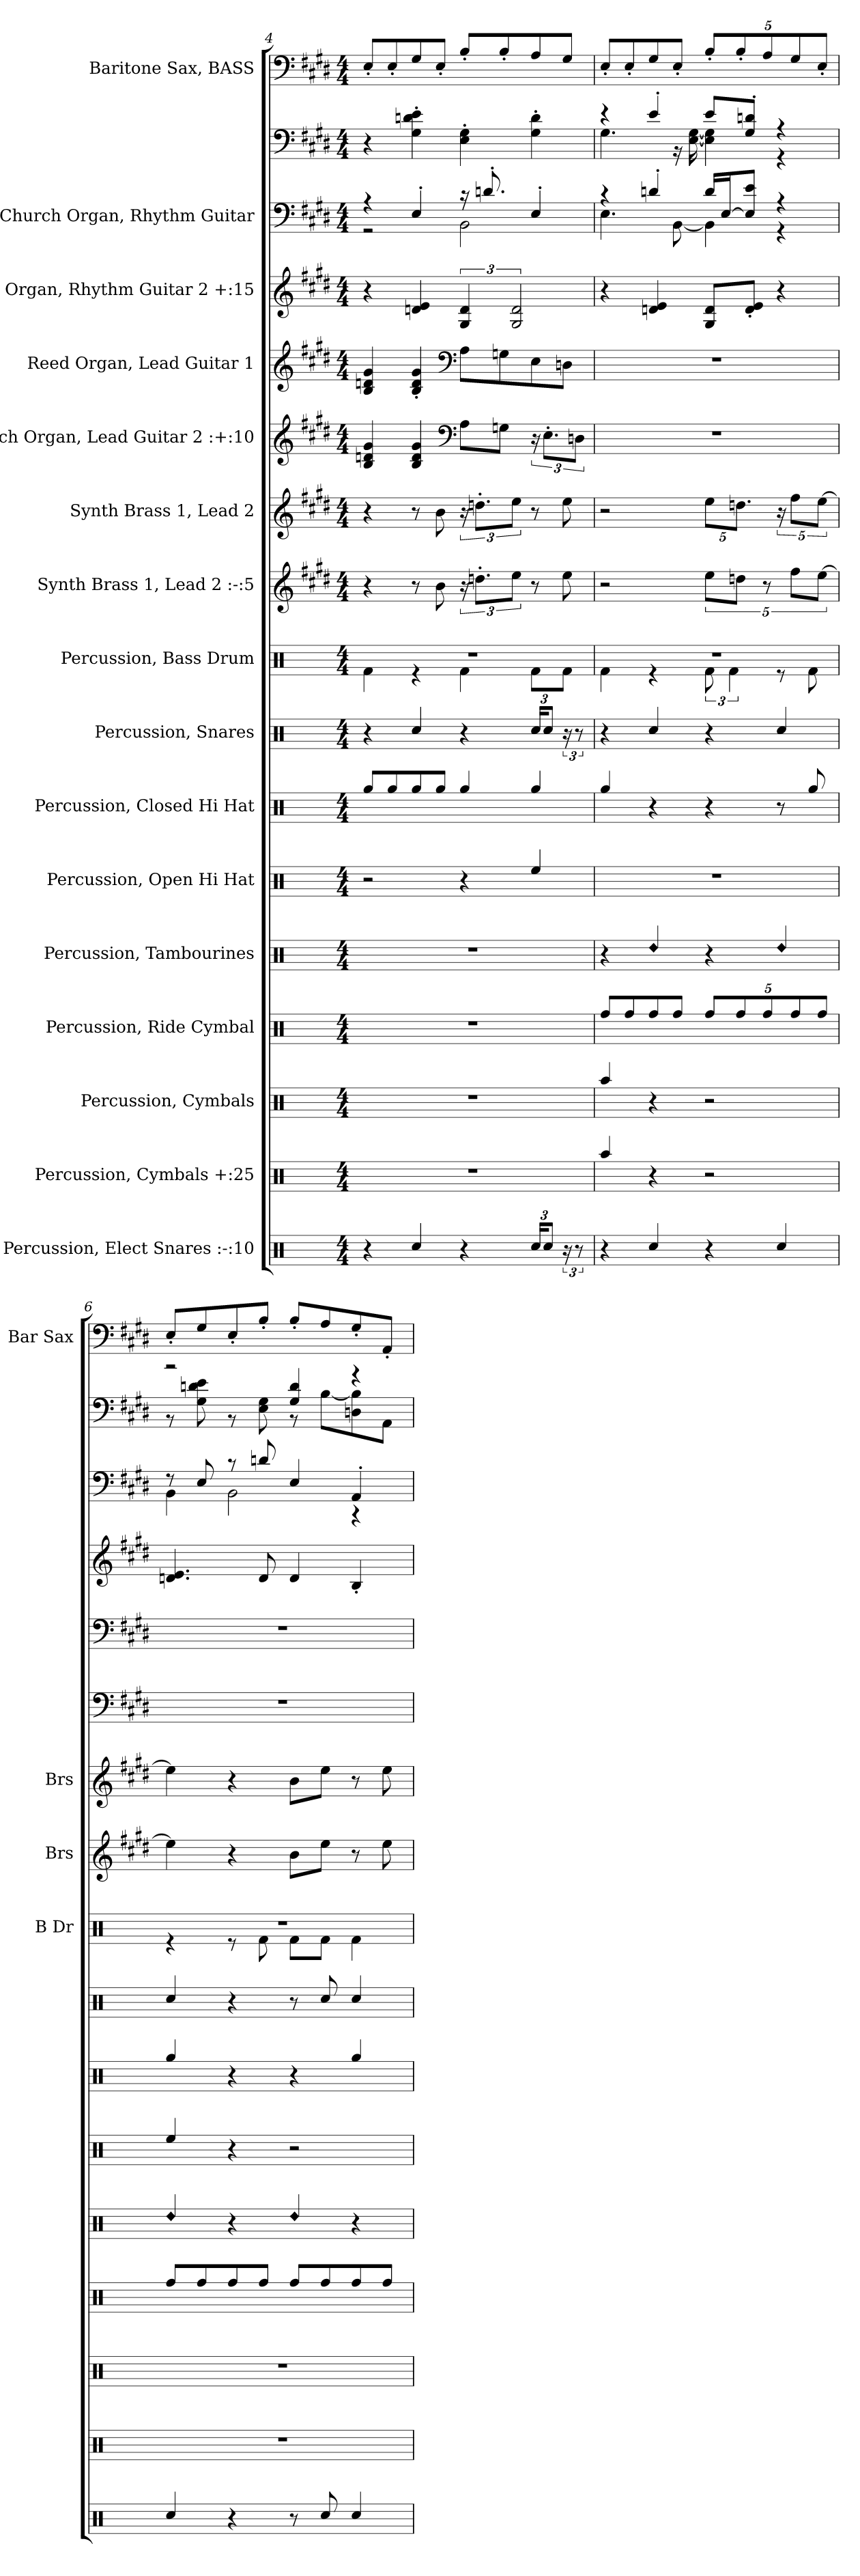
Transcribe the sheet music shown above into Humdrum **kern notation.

**kern	**kern	**kern	**kern	**kern	**kern	**kern	**kern	**kern	**kern	**kern	**kern	**kern	**kern	**kern	**kern	**kern
*part16	*part15	*part14	*part13	*part12	*part11	*part10	*part9	*part8	*part7	*part6	*part5	*part4	*part3	*part2	*part2	*part1
*staff17	*staff16	*staff15	*staff14	*staff13	*staff12	*staff11	*staff10	*staff9	*staff8	*staff7	*staff6	*staff5	*staff4	*staff3	*staff2	*staff1
*I"Percussion, Elect Snares :-:10	*I"Percussion, Cymbals  +:25	*I"Percussion, Cymbals	*I"Percussion, Ride Cymbal	*I"Percussion, Tambourines	*I"Percussion, Open Hi Hat	*I"Percussion, Closed Hi Hat	*I"Percussion, Snares	*I"Percussion, Bass Drum	*I"Synth Brass 1, Lead 2 :-:5	*I"Synth Brass 1, Lead 2	*I"Church Organ, Lead Guitar 2 :+:10	*I"Reed Organ, Lead Guitar 1	*I"Reed Organ, Rhythm Guitar 2 +:15	*I"Church Organ, Rhythm Guitar	*	*I"Baritone Sax, BASS
*	*	*	*	*	*	*	*	*I'B Dr	*I'Brs	*I'Brs	*	*	*	*	*	*I'Bar Sax
!!LO:PB:g=z
*clefX	*clefX	*clefX	*clefX	*clefX	*clefX	*clefX	*clefX	*clefX	*clefG2	*clefG2	*clefG2	*clefG2	*clefG2	*clefF4	*clefF4	*clefF4
*	*	*	*	*	*	*	*	*	*	*	*	*	*	*	*	*ITrd12c21
*k[]	*k[]	*k[]	*k[]	*k[]	*k[]	*k[]	*k[]	*k[]	*k[f#c#g#d#]	*k[f#c#g#d#]	*k[f#c#g#d#]	*k[f#c#g#d#]	*k[f#c#g#d#]	*k[f#c#g#d#]	*k[f#c#g#d#]	*k[f#c#g#d#]
*M4/4	*M4/4	*M4/4	*M4/4	*M4/4	*M4/4	*M4/4	*M4/4	*M4/4	*M4/4	*M4/4	*M4/4	*M4/4	*M4/4	*M4/4	*M4/4	*M4/4
=4	=4	=4	=4	=4	=4	=4	=4	=4	=4	=4	=4	=4	=4	=4	=4	=4
*	*	*	*	*	*	*	*	*^	*	*	*	*	*	*^	*	*
4r	1r	1r	1r	1r	2r	8Rgg/L	4r	1r	4Rf\	4r	4r	4B/ 4dn/ 4g#/	4B/ 4dn/ 4g#/	4r	4r	2r	4r	8EE'/L
.	.	.	.	.	.	8Rgg/	.	.	.	.	.	.	.	.	.	.	.	8EE'/
4Rcc/	.	.	.	.	.	8Rgg/	4Rcc/	.	4r	8r	8r	4B/ 4d/ 4g#/	4B/' 4d/' 4g#/'	4dn/ 4e/	4E'/	.	4G#\' 4dn\' 4e\'	8GG#/
.	.	.	.	.	.	8Rgg/J	.	.	.	8b\	8b\	.	.	.	.	.	.	8EE'/J
*	*	*	*	*	*	*	*	*	*	*	*	*clefF4	*clefF4	*	*	*	*	*
4r	.	.	.	.	4r	4Rgg/	4r	.	4Rf\	24r	24r	8A\L	8A\L	6G#/ 6d/	16r	2BB\	4E\' 4G#\'	8BB'/L
.	.	.	.	.	.	.	.	.	.	12.ddn'\L	12.ddn'\L	.	.	.	.	.	.	.
.	.	.	.	.	.	.	.	.	.	.	.	.	.	.	8.dn'/	.	.	.
.	.	.	.	.	.	.	.	.	.	.	.	8Gn\J	8Gn\	.	.	.	.	8BB'/
.	.	.	.	.	.	.	.	.	.	12ee\J	12ee\J	.	.	3G#/ 3d/	.	.	.	.
24Rcc/KL	.	.	.	.	4Ree/	4Rgg/	24Rcc/KL	.	8Rf\L	8r	8r	24r	8E\	.	4E'/	.	4G#\' 4d\'	8AA/
12Rcc/J	.	.	.	.	.	.	12Rcc/J	.	.	.	.	12.E'\L	.	.	.	.	.	.
24r	.	.	.	.	.	.	24r	.	8Rf\J	8ee\	8ee\	.	8Dn\J	.	.	.	.	8GG#/J
12r	.	.	.	.	.	.	12r	.	.	.	.	12Dn\J	.	.	.	.	.	.
=5	=5	=5	=5	=5	=5	=5	=5	=5	=5	=5	=5	=5	=5	=5	=5	=5	=5	=5
*	*	*	*	*	*	*	*	*	*	*	*	*	*	*	*	*	*^	*
4r	4Raa/	4Raa/	8Rff/L	4r	1r	4Rgg/	4r	1r	4Rf\	2r	2r	1r	1r	4r	4r	4.E\	4r	4.G#\	8EE'/L
.	.	.	8Rff/	.	.	.	.	.	.	.	.	.	.	.	.	.	.	.	8EE'/
!	!	!	!	!LO:N:head=diamond	!	!	!	!	!	!	!	!	!	!	!	!	!	!	!
4Rcc/	4r	4r	8Rff/	4Rdd/	.	4r	4Rcc/	.	4r	.	.	.	.	4dn/ 4e/	4dn'/	.	4e'/	.	8GG#/
.	.	.	8Rff/J	.	.	.	.	.	.	.	.	.	.	.	.	[8BB\	.	16r	8EE'/J
.	.	.	.	.	.	.	.	.	.	.	.	.	.	.	.	.	.	[16E\ [16G#\	.
*	*	*	*Xbrackettup	*	*	*	*	*	*	*	*	*	*	*	*	*	*	*	*Xbrackettup
4r	2r	2r	10Rff/L	4r	.	4r	4r	.	12Rf\	10ee\L	10ee\L	.	.	8G#/ 8d/L	16d/LL	4BB\]	8e/L	4E\] 4G#\]	10BB'/L
.	.	.	.	.	.	.	.	.	.	.	.	.	.	.	[16E/J	.	.	.	.
.	.	.	.	.	.	.	.	.	6Rf\	.	.	.	.	.	.	.	.	.	.
.	.	.	10Rff/	.	.	.	.	.	.	10ddn\J	10.ddn\J	.	.	.	.	.	.	.	10BB'/
.	.	.	.	.	.	.	.	.	.	.	.	.	.	8d/' 8e/'J	8E/] 8e/J	.	8G#/' 8dn/'J	.	.
.	.	.	10Rff/	.	.	.	.	.	.	10r	.	.	.	.	.	.	.	.	10AA/
!	!	!	!	!LO:N:head=diamond	!	!	!	!	!	!	!	!	!	!	!	!	!	!	!
4Rcc/	.	.	.	4Rdd/	.	8r	4Rcc/	.	8r	.	20r	.	.	4r	4r	4r	4r	4r	.
.	.	.	10Rff/	.	.	.	.	.	.	10ff#\L	10ff#\L	.	.	.	.	.	.	.	10GG#/
.	.	.	.	.	.	8Rgg/	.	.	8Rf\	.	.	.	.	.	.	.	.	.	.
.	.	.	10Rff/J	.	.	.	.	.	.	[10ee\J	[10ee\J	.	.	.	.	.	.	.	10EE'/J
=6	=6	=6	=6	=6	=6	=6	=6	=6	=6	=6	=6	=6	=6	=6	=6	=6	=6	=6	=6
!	!	!	!	!LO:N:head=diamond	!	!	!	!	!	!	!	!	!	!	!	!	!	!	!
4Rcc/	1r	1r	8Rff/L	4Rdd/	4Ree/	4Rgg/	4Rcc/	1r	4r	4ee\]	4ee\]	1r	1r	4.dn/ 4.e/	8r	4BB\	2r	8r	8EE'/L
.	.	.	8Rff/	.	.	.	.	.	.	.	.	.	.	.	8E/	.	.	8G#\ 8dn\ 8e\	8GG#/
4r	.	.	8Rff/	4r	4r	4r	4r	.	8r	4r	4r	.	.	.	8r	2BB\	.	8r	8EE'/
.	.	.	8Rff/J	.	.	.	.	.	8Rf\	.	.	.	.	8d/	8dn/	.	.	8E\ 8G#\	8BB'/J
!	!	!	!	!LO:N:head=diamond	!	!	!	!	!	!	!	!	!	!	!	!	!	!	!
8r	.	.	8Rff/L	4Rdd/	2r	4r	8r	.	8Rf\L	8b\L	8b\L	.	.	4d/	4E/	.	4G#/ 4d/	8r	8BB'/L
8Rcc/	.	.	8Rff/	.	.	.	8Rcc/	.	8Rf\J	8ee\J	8ee\J	.	.	.	.	.	.	[8B\L	8AA/
4Rcc/	.	.	8Rff/	4r	.	4Rgg/	4Rcc/	.	4Rf\	8r	8r	.	.	4B'/	4AA'/	4r	4r	8Dn\ 8B\]	8GG#'/
.	.	.	8Rff/J	.	.	.	.	.	.	8ee\	8ee\	.	.	.	.	.	.	8AA\J	8AAA'/J
*	*	*	*	*	*	*	*	*	*	*	*	*	*	*	*v	*v	*	*	*
*	*	*	*	*	*	*	*	*v	*v	*	*	*	*	*	*	*v	*v	*
=	=	=	=	=	=	=	=	=	=	=	=	=	=	=	=	=
*-	*-	*-	*-	*-	*-	*-	*-	*-	*-	*-	*-	*-	*-	*-	*-	*-
